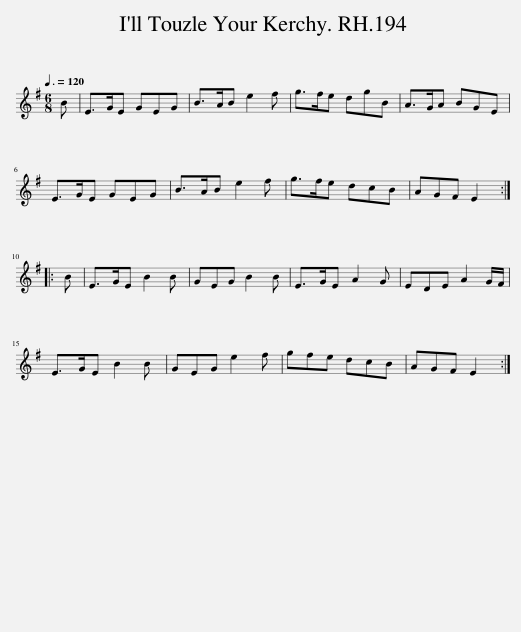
X:1
L:1/8
Q:3/8=120
M:6/8
I:linebreak $
K:Emin
V:1 treble
V:1
 B | E>GE GEG | B>AB e2 f | g>fe dgB | A>GA BGE |$ %5
 E>GE GEG | B>AB e2 f | g>fe dcB | AGF E2 ::$ B | %10
 E>GE B2 B | GEG B2 B | E>GE A2 G | EDE A2 G/F/ |$ E>GE B2 B | %15
 GEG e2 f | gfe dcB | AGF E2 :| %18
